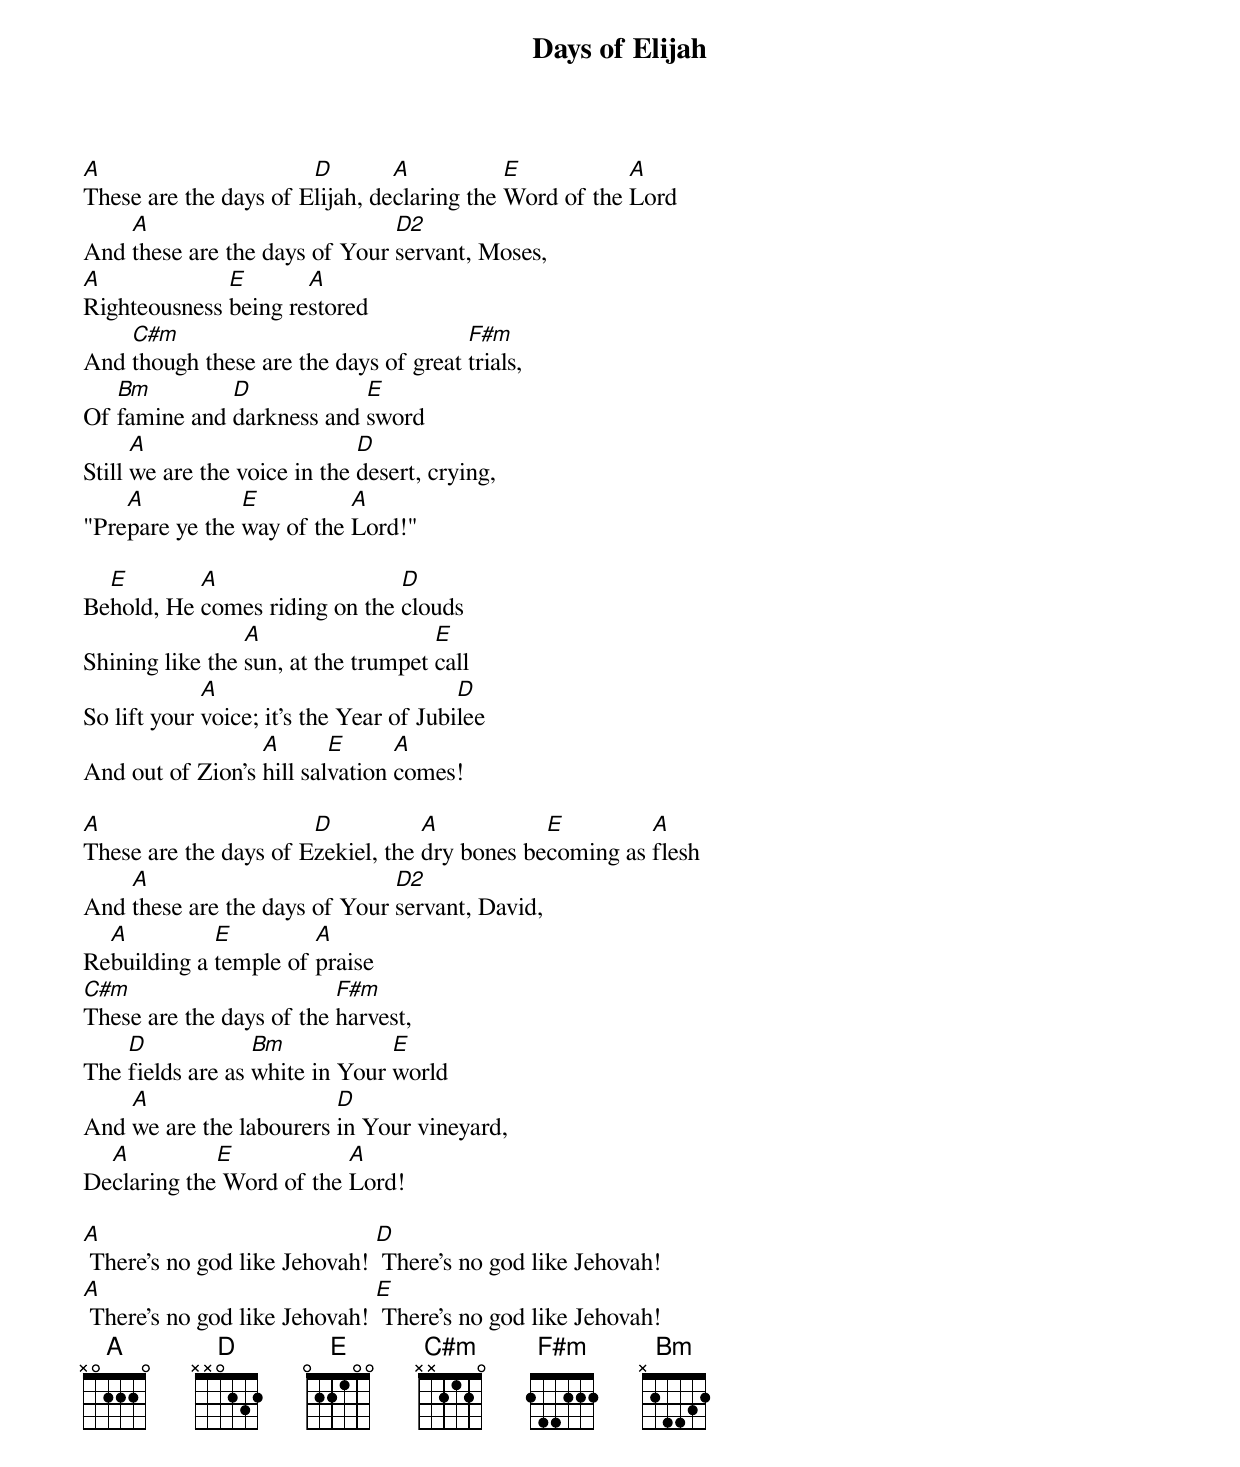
{title: Days of Elijah}
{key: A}
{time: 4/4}
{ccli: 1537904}
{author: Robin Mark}
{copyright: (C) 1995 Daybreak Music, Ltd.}

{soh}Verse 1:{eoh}
[A]These are the days of E[D]lijah, de[A]claring the [E]Word of the [A]Lord
And [A]these are the days of Your [D2]servant, Moses,
[A]Righteousness [E]being re[A]stored
And [C#m]though these are the days of great [F#m]trials,
Of [Bm]famine and [D]darkness and [E]sword
Still [A]we are the voice in the [D]desert, crying,
"Pre[A]pare ye the [E]way of the [A]Lord!"

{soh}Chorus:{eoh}
Be[E]hold, He [A]comes riding on the [D]clouds
Shining like the [A]sun, at the trumpet [E]call
So lift your [A]voice; it's the Year of Jubi[D]lee
And out of Zion's [A]hill sal[E]vation [A]comes!

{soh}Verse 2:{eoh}
[A]These are the days of E[D]zekiel, the [A]dry bones be[E]coming as [A]flesh
And [A]these are the days of Your [D2]servant, David,
Re[A]building a [E]temple of [A]praise
[C#m]These are the days of the [F#m]harvest,
The [D]fields are as [Bm]white in Your [E]world
And [A]we are the labourers [D]in Your vineyard,
De[A]claring the[E] Word of the [A]Lord!

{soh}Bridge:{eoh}
[A] There's no god like Jehovah! [D] There's no god like Jehovah!
[A] There's no god like Jehovah! [E] There's no god like Jehovah!
